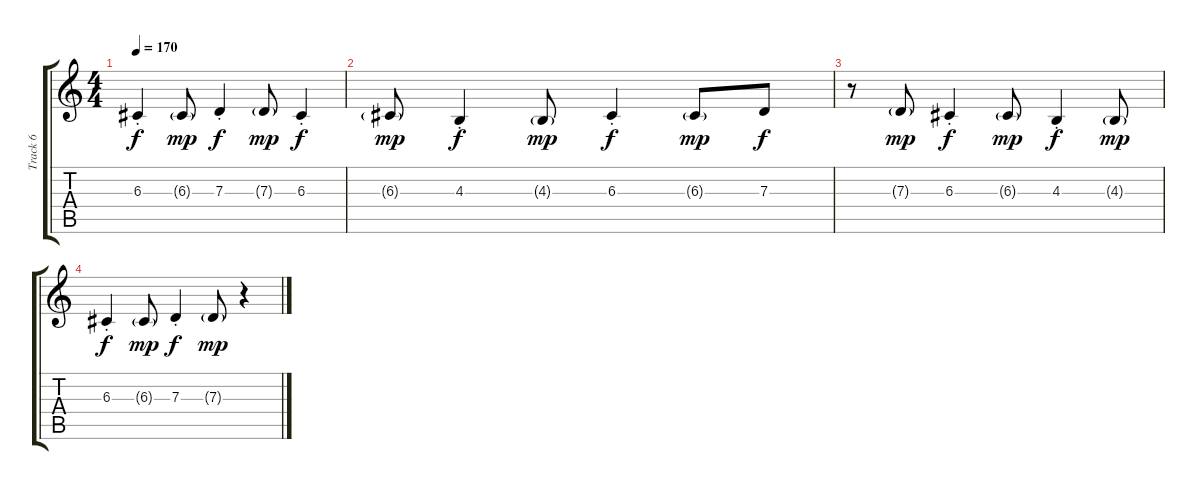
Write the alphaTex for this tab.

\track ("Track 6" "Track 6") {instrument lead1square}
\staff {score tabs}
\tuning (E4 B3 G3 D3 A2 D2) {hide}
\ts (4 4)
\tempo 170
\clef g2
\ks c
6.3{st}.4{dy f} 6.3{g}.8{dy mp} 7.3{st}.4{dy f} 7.3{g}.8{dy mp} 6.3{st}.4{dy f} |
6.3{g}.8{dy mp} 4.3{st}.4{dy f} 4.3{g}.8{dy mp} 6.3{st}.4{dy f} 6.3{g}.8{dy mp} 7.3.8{dy f} |
r.8 7.3{g}.8{dy mp} 6.3{st}.4{dy f} 6.3{g}.8{dy mp} 4.3{st}.4{dy f} 4.3{g}.8{dy mp} |
6.3{st}.4{dy f} 6.3{g}.8{dy mp} 7.3{st}.4{dy f} 7.3{g}.8{dy mp} r.4
